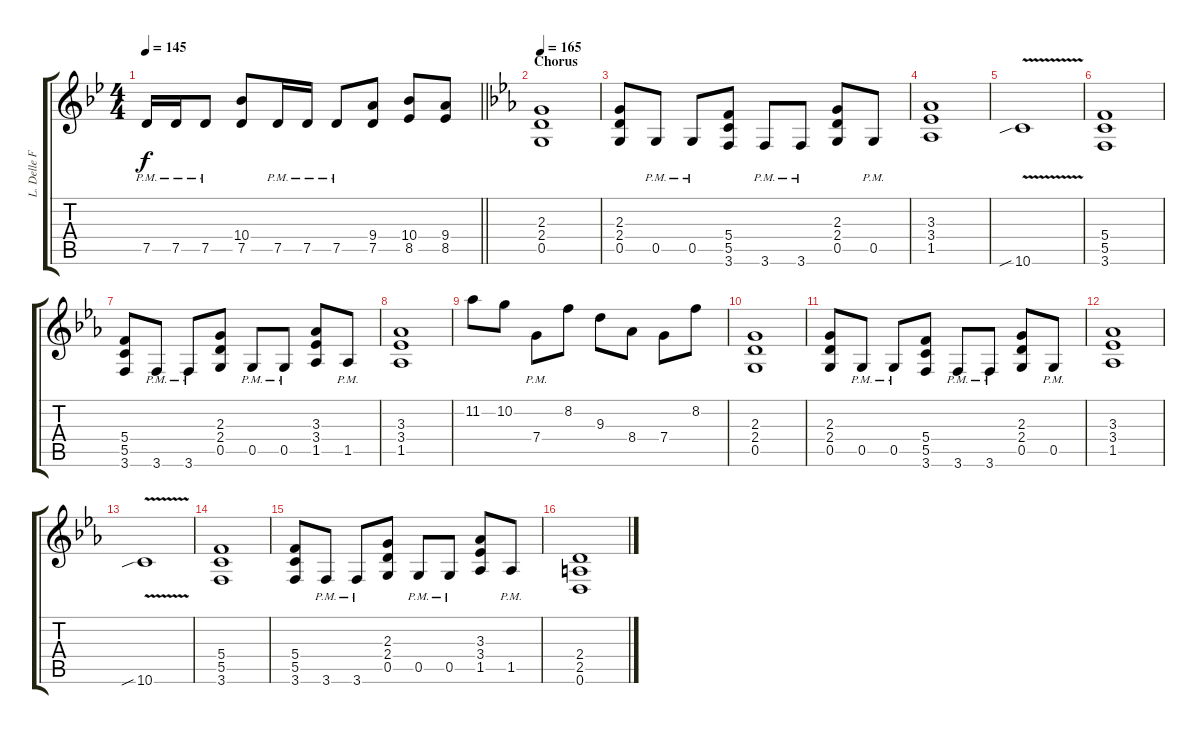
\track ("L. Delle Fave (Dist. Guitar L)" "L. Delle F") {instrument overdrivenguitar}
\staff {score tabs}
\tuning (D4 A3 F3 C3 G2 D2) {hide}
\ts (4 4)
\tempo 145
\clef g2
\barLineRight lightlight
\ks gminor
7.5{pm}.16{dy f} 7.5{pm}.16 7.5{pm}.8 (10.4 7.5).8 7.5{pm}.16 7.5{pm}.16 7.5{pm}.8 (9.4 7.5).8 (10.4 8.5).8 (9.4 8.5).8 |
\section ("" "Chorus")
\tempo 165
\ks cminor
(2.3 2.4 0.5).1 |
(2.3 2.4 0.5).8 0.5{pm}.8 0.5{pm}.8 (5.4 5.5 3.6).8 3.6{pm}.8 3.6{pm}.8 (2.3 2.4 0.5).8 0.5{pm}.8 |
(3.3 3.4 1.5).1 |
10.6{v sib}.1 |
(5.4 5.5 3.6).1 |
(5.4 5.5 3.6).8 3.6{pm}.8 3.6{pm}.8 (2.3 2.4 0.5).8 0.5{pm}.8 0.5{pm}.8 (3.3 3.4 1.5).8 1.5{pm}.8 |
(3.3 3.4 1.5).1 |
11.2.8 10.2.8 7.4{pm}.8 8.2.8 9.3.8 8.4.8 7.4.8 8.2.8 |
(2.3 2.4 0.5).1 |
(2.3 2.4 0.5).8 0.5{pm}.8 0.5{pm}.8 (5.4 5.5 3.6).8 3.6{pm}.8 3.6{pm}.8 (2.3 2.4 0.5).8 0.5{pm}.8 |
(3.3 3.4 1.5).1 |
10.6{v sib}.1 |
(5.4 5.5 3.6).1 |
(5.4 5.5 3.6).8 3.6{pm}.8 3.6{pm}.8 (2.3 2.4 0.5).8 0.5{pm}.8 0.5{pm}.8 (3.3 3.4 1.5).8 1.5{pm}.8 |
(2.4 2.5 0.6).1
